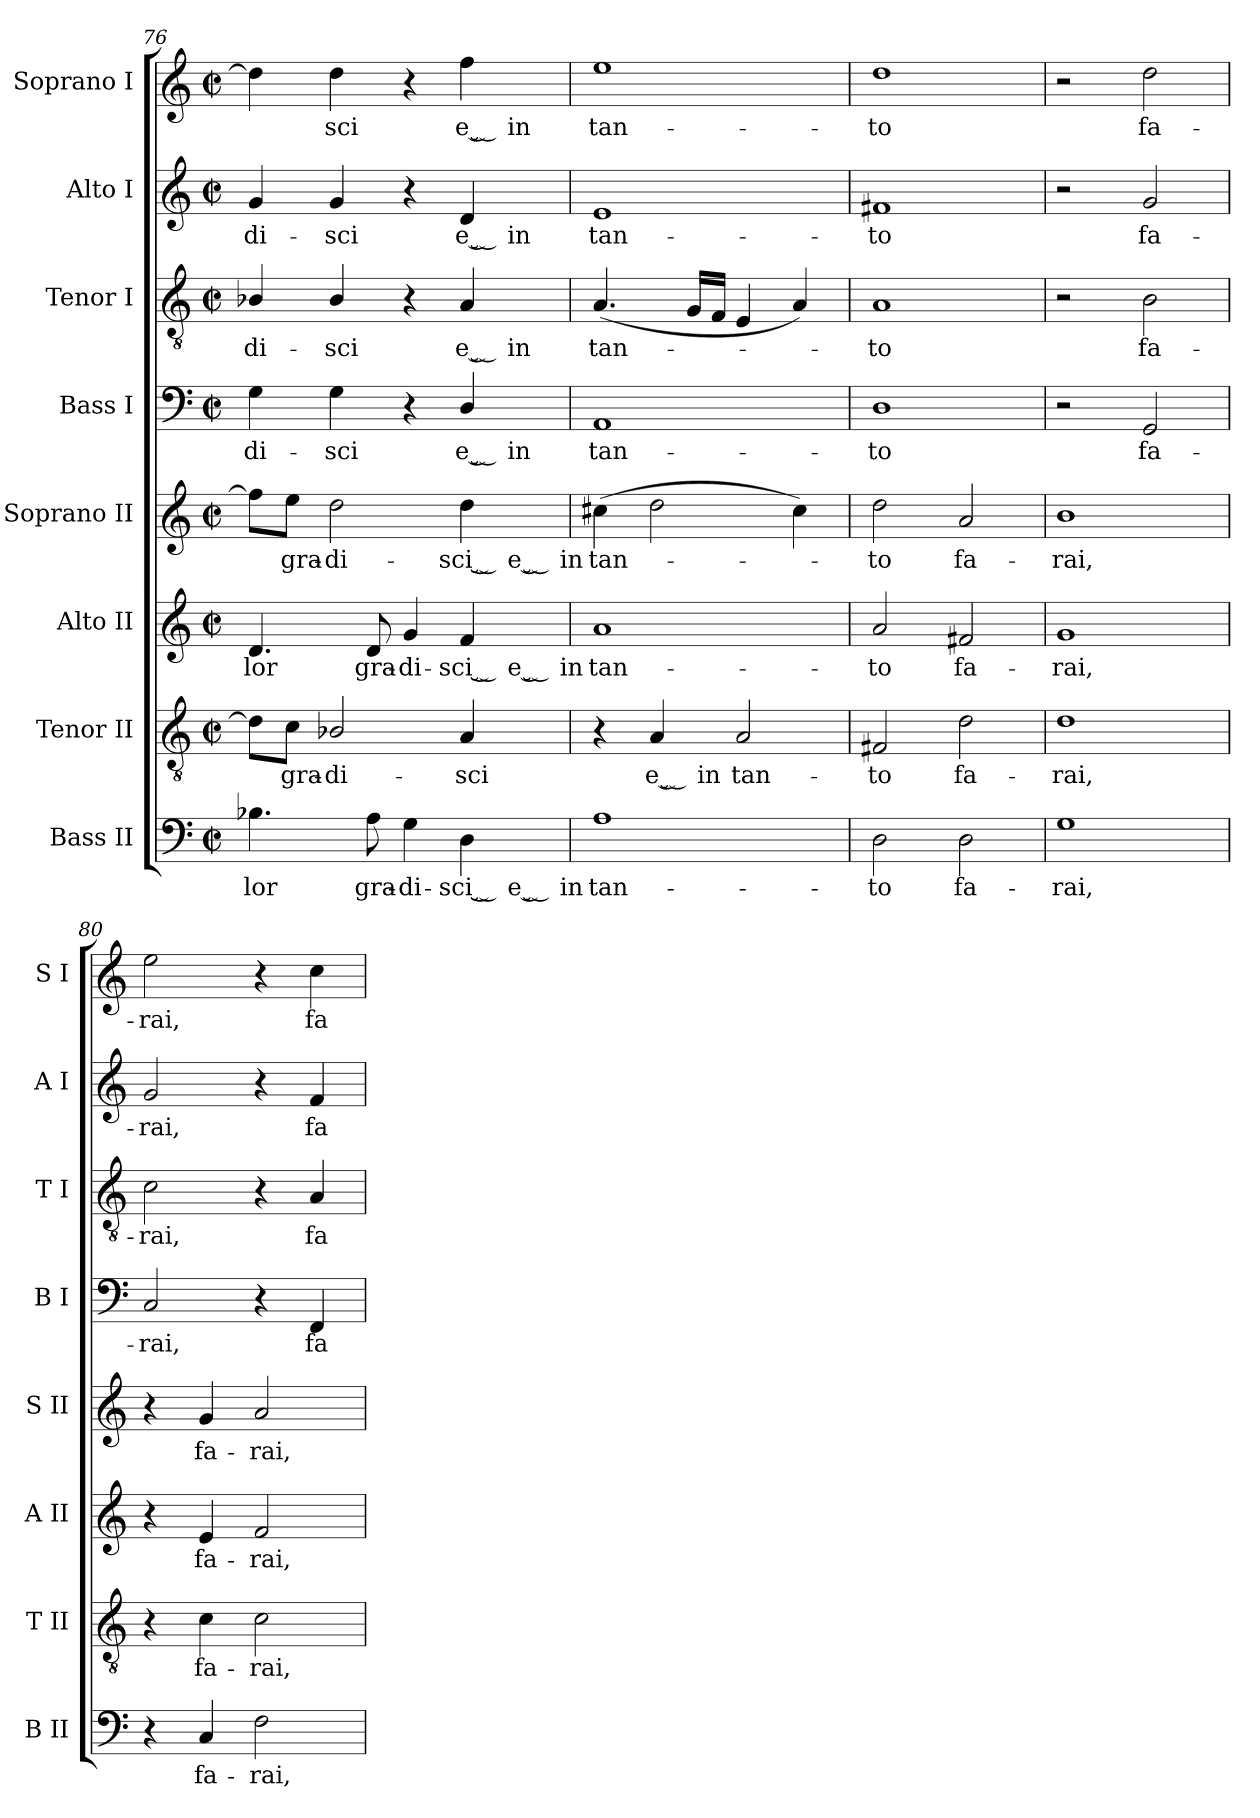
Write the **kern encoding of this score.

**kern	**text	**kern	**text	**kern	**text	**kern	**text	**kern	**text	**kern	**text	**kern	**text	**kern	**text
*part8	*part8	*part7	*part7	*part6	*part6	*part5	*part5	*part4	*part4	*part3	*part3	*part2	*part2	*part1	*part1
*staff8	*staff8	*staff7	*staff7	*staff6	*staff6	*staff5	*staff5	*staff4	*staff4	*staff3	*staff3	*staff2	*staff2	*staff1	*staff1
*I"Bass II	*	*I"Tenor II	*	*I"Alto II	*	*I"Soprano II	*	*I"Bass I	*	*I"Tenor I	*	*I"Alto I	*	*I"Soprano I	*
*I'B II	*	*I'T II	*	*I'A II	*	*I'S II	*	*I'B I	*	*I'T I	*	*I'A I	*	*I'S I	*
*clefF4	*	*clefGv2	*	*clefG2	*	*clefG2	*	*clefF4	*	*clefGv2	*	*clefG2	*	*clefG2	*
*k[]	*	*k[]	*	*k[]	*	*k[]	*	*k[]	*	*k[]	*	*k[]	*	*k[]	*
*C:	*	*C:	*	*C:	*	*C:	*	*C:	*	*C:	*	*C:	*	*C:	*
*M2/2	*	*M2/2	*	*M2/2	*	*M2/2	*	*M2/2	*	*M2/2	*	*M2/2	*	*M2/2	*
*met(c|)	*	*met(c|)	*	*met(c|)	*	*met(c|)	*	*met(c|)	*	*met(c|)	*	*met(c|)	*	*met(c|)	*
=76	=76	=76	=76	=76	=76	=76	=76	=76	=76	=76	=76	=76	=76	=76	=76
!	!LO:LY:b	!	!	!	!LO:LY:b	!	!	!	!LO:LY:b	!	!LO:LY:b	!	!LO:LY:b	!	!
4.B-X	lor	8d\L]	.	4.d	lor	8ff\L]	.	4G	-di-	4B-X/	-di-	4g	-di-	4dd]	.
!	!	!	!LO:LY:b	!	!	!	!LO:LY:b	!	!	!	!	!	!	!	!
.	.	8c\J	gra-	.	.	8ee\J	gra-	.	.	.	.	.	.	.	.
!	!	!	!LO:LY:b	!	!	!	!LO:LY:b	!	!LO:LY:b	!	!LO:LY:b	!	!LO:LY:b	!	!LO:LY:b
.	.	2B-X/	-di-	.	.	2dd	-di-	4G	-sci	4B-/	-sci	4g	-sci	4dd	sci
!	!LO:LY:b	!	!	!	!LO:LY:b	!	!	!	!	!	!	!	!	!	!
8A	gra-	.	.	8d	gra-	.	.	.	.	.	.	.	.	.	.
!	!LO:LY:b	!	!	!	!LO:LY:b	!	!	!	!	!	!	!	!	!	!
4G	-di-	.	.	4g	-di-	.	.	4r	.	4r	.	4r	.	4r	.
!	!LO:LY:b	!	!LO:LY:b	!	!LO:LY:b	!	!LO:LY:b	!	!LO:LY:b	!	!LO:LY:b	!	!LO:LY:b	!	!LO:LY:b
4D	-sci ̮ e ̮ in	4A	-sci	4f	-sci ̮ e ̮ in	4dd	-sci ̮ e ̮ in	4D/	e ̮ in	4A	e ̮ in	4d	e ̮ in	4ff	e ̮ in
=77	=77	=77	=77	=77	=77	=77	=77	=77	=77	=77	=77	=77	=77	=77	=77
!	!LO:LY:b	!	!	!	!LO:LY:b	!	!LO:LY:b	!	!LO:LY:b	!	!LO:LY:b	!	!LO:LY:b	!	!LO:LY:b
1A	tan-	4r	.	1a	tan-	(>4cc#X	tan-	1AA	tan-	(<4.A	tan-	1e	tan-	1ee	tan-
!	!	!	!LO:LY:b	!	!	!	!	!	!	!	!	!	!	!	!
.	.	4A	e ̮ in	.	.	2dd	.	.	.	.	.	.	.	.	.
.	.	.	.	.	.	.	.	.	.	16GLL	.	.	.	.	.
.	.	.	.	.	.	.	.	.	.	16FJJ	.	.	.	.	.
!	!	!	!LO:LY:b	!	!	!	!	!	!	!	!	!	!	!	!
.	.	2A	tan-	.	.	.	.	.	.	4E	.	.	.	.	.
.	.	.	.	.	.	4cc#)	.	.	.	4A)	.	.	.	.	.
=78	=78	=78	=78	=78	=78	=78	=78	=78	=78	=78	=78	=78	=78	=78	=78
!	!LO:LY:b	!	!LO:LY:b	!	!LO:LY:b	!	!LO:LY:b	!	!LO:LY:b	!	!LO:LY:b	!	!LO:LY:b	!	!LO:LY:b
2D	-to	2F#X	-to	2a	-to	2dd	to	1D	-to	1A	to	1f#X	-to	1dd	-to
!	!LO:LY:b	!	!LO:LY:b	!	!LO:LY:b	!	!LO:LY:b	!	!	!	!	!	!	!	!
2D	fa-	2d	fa-	2f#X	fa-	2a	fa-	.	.	.	.	.	.	.	.
=79	=79	=79	=79	=79	=79	=79	=79	=79	=79	=79	=79	=79	=79	=79	=79
!	!LO:LY:b	!	!LO:LY:b	!	!LO:LY:b	!	!LO:LY:b	!	!	!	!	!	!	!	!
1G	-rai,	1d	-rai,	1g	-rai,	1b	-rai,	2r	.	2r	.	2r	.	2r	.
!	!	!	!	!	!	!	!	!	!LO:LY:b	!	!LO:LY:b	!	!LO:LY:b	!	!LO:LY:b
.	.	.	.	.	.	.	.	2GG	fa-	2B	fa-	2g	fa-	2dd	fa-
=80	=80	=80	=80	=80	=80	=80	=80	=80	=80	=80	=80	=80	=80	=80	=80
!	!	!	!	!	!	!	!	!	!LO:LY:b	!	!LO:LY:b	!	!LO:LY:b	!	!LO:LY:b
4r	.	4r	.	4r	.	4r	.	2C	-rai,	2c	-rai,	2g	-rai,	2ee	-rai,
!	!LO:LY:b	!	!LO:LY:b	!	!LO:LY:b	!	!LO:LY:b	!	!	!	!	!	!	!	!
4C	fa-	4c	fa-	4e	fa-	4g	fa-	.	.	.	.	.	.	.	.
!	!LO:LY:b	!	!LO:LY:b	!	!LO:LY:b	!	!LO:LY:b	!	!	!	!	!	!	!	!
2F	-rai,	2c	-rai,	2f	-rai,	2a	-rai,	4r	.	4r	.	4r	.	4r	.
!	!	!	!	!	!	!	!	!	!LO:LY:b	!	!LO:LY:b	!	!LO:LY:b	!	!LO:LY:b
.	.	.	.	.	.	.	.	4FF	fa-	4A	fa-	4f	fa-	4cc	fa-
=	=	=	=	=	=	=	=	=	=	=	=	=	=	=	=
*-	*-	*-	*-	*-	*-	*-	*-	*-	*-	*-	*-	*-	*-	*-	*-
